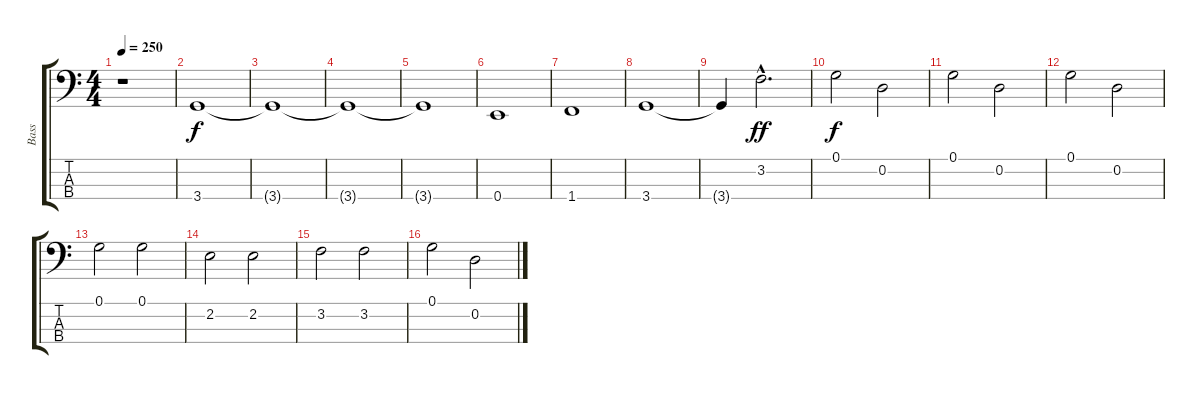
\track ("Bass" "Bass") {instrument electricbassfinger}
\staff {score tabs}
\tuning (G2 D2 A1 E1) {hide}
\ts (4 4)
\tempo 250
\clef f4
\ks c
r.1{dy f instrument electricbassfinger} |
3.4.1 |
3.4{t}.1 |
3.4{t}.1 |
3.4{t}.1 |
0.4.1 |
1.4.1 |
3.4.1 |
3.4{t}.4 3.2{hac}.2{d dy ff} |
0.1.2{dy f} 0.2.2 |
0.1.2 0.2.2 |
0.1.2 0.2.2 |
0.1.2 0.1.2 |
2.2.2 2.2.2 |
3.2.2 3.2.2 |
0.1.2 0.2.2
